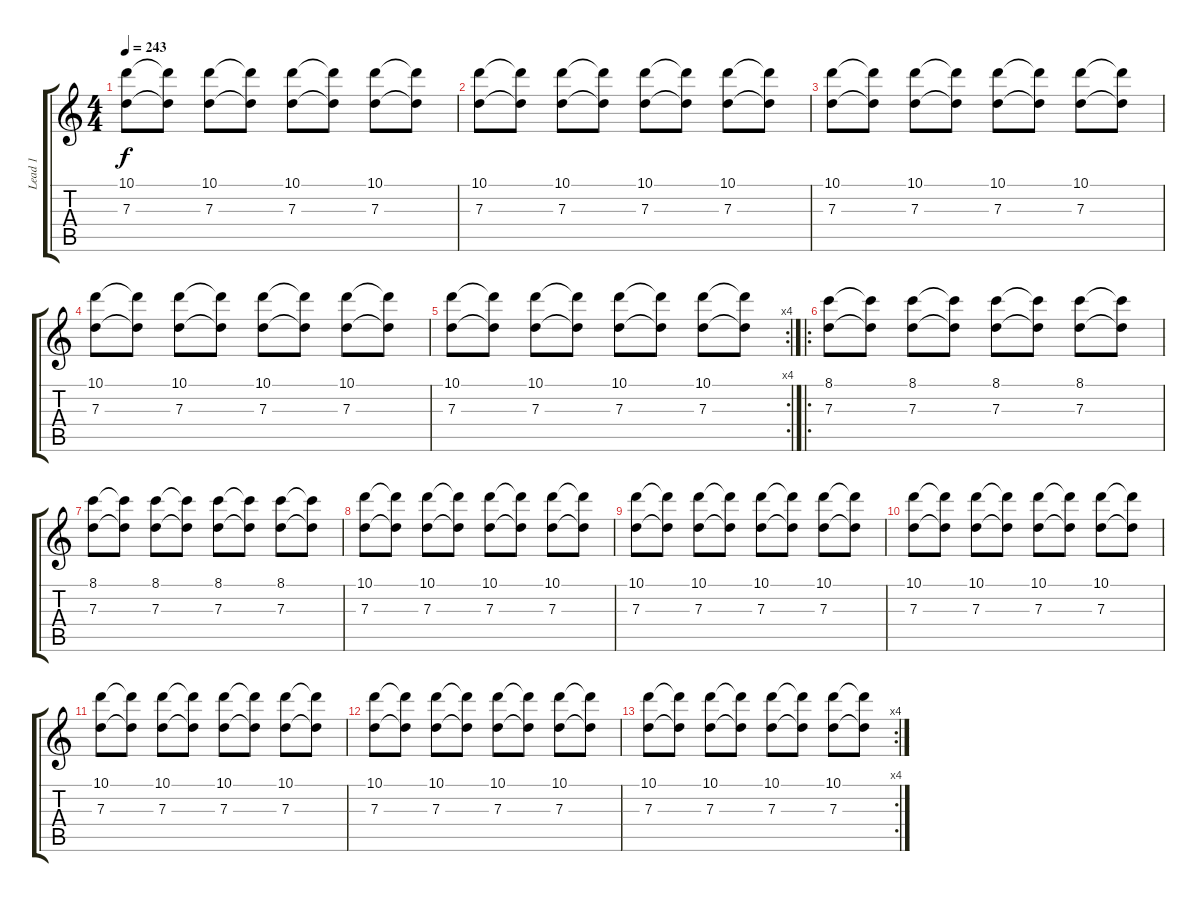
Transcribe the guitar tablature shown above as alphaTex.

\track ("Lead 1" "Lead 1") {instrument distortionguitar}
\staff {score tabs}
\tuning (E4 B3 G3 D3 A2 D2) {hide}
\ts (4 4)
\tempo 243
\clef g2
\ks c
(10.1 7.3).8{dy f} (10.1{t} 7.3{t}).8 (10.1 7.3).8 (10.1{t} 7.3{t}).8 (10.1 7.3).8 (10.1{t} 7.3{t}).8 (10.1 7.3).8 (10.1{t} 7.3{t}).8 |
(10.1 7.3).8 (10.1{t} 7.3{t}).8 (10.1 7.3).8 (10.1{t} 7.3{t}).8 (10.1 7.3).8 (10.1{t} 7.3{t}).8 (10.1 7.3).8 (10.1{t} 7.3{t}).8 |
(10.1 7.3).8 (10.1{t} 7.3{t}).8 (10.1 7.3).8 (10.1{t} 7.3{t}).8 (10.1 7.3).8 (10.1{t} 7.3{t}).8 (10.1 7.3).8 (10.1{t} 7.3{t}).8 |
(10.1 7.3).8 (10.1{t} 7.3{t}).8 (10.1 7.3).8 (10.1{t} 7.3{t}).8 (10.1 7.3).8 (10.1{t} 7.3{t}).8 (10.1 7.3).8 (10.1{t} 7.3{t}).8 |
\rc 4
(10.1 7.3).8 (10.1{t} 7.3{t}).8 (10.1 7.3).8 (10.1{t} 7.3{t}).8 (10.1 7.3).8 (10.1{t} 7.3{t}).8 (10.1 7.3).8 (10.1{t} 7.3{t}).8 |
\ro
(8.1 7.3).8 (8.1{t} 7.3{t}).8 (8.1 7.3).8 (8.1{t} 7.3{t}).8 (8.1 7.3).8 (8.1{t} 7.3{t}).8 (8.1 7.3).8 (8.1{t} 7.3{t}).8 |
(8.1 7.3).8 (8.1{t} 7.3{t}).8 (8.1 7.3).8 (8.1{t} 7.3{t}).8 (8.1 7.3).8 (8.1{t} 7.3{t}).8 (8.1 7.3).8 (8.1{t} 7.3{t}).8 |
(10.1 7.3).8 (10.1{t} 7.3{t}).8 (10.1 7.3).8 (10.1{t} 7.3{t}).8 (10.1 7.3).8 (10.1{t} 7.3{t}).8 (10.1 7.3).8 (10.1{t} 7.3{t}).8 |
(10.1 7.3).8 (10.1{t} 7.3{t}).8 (10.1 7.3).8 (10.1{t} 7.3{t}).8 (10.1 7.3).8 (10.1{t} 7.3{t}).8 (10.1 7.3).8 (10.1{t} 7.3{t}).8 |
(10.1 7.3).8 (10.1{t} 7.3{t}).8 (10.1 7.3).8 (10.1{t} 7.3{t}).8 (10.1 7.3).8 (10.1{t} 7.3{t}).8 (10.1 7.3).8 (10.1{t} 7.3{t}).8 |
(10.1 7.3).8 (10.1{t} 7.3{t}).8 (10.1 7.3).8 (10.1{t} 7.3{t}).8 (10.1 7.3).8 (10.1{t} 7.3{t}).8 (10.1 7.3).8 (10.1{t} 7.3{t}).8 |
(10.1 7.3).8 (10.1{t} 7.3{t}).8 (10.1 7.3).8 (10.1{t} 7.3{t}).8 (10.1 7.3).8 (10.1{t} 7.3{t}).8 (10.1 7.3).8 (10.1{t} 7.3{t}).8 |
\rc 4
(10.1 7.3).8 (10.1{t} 7.3{t}).8 (10.1 7.3).8 (10.1{t} 7.3{t}).8 (10.1 7.3).8 (10.1{t} 7.3{t}).8 (10.1 7.3).8 (10.1{t} 7.3{t}).8
